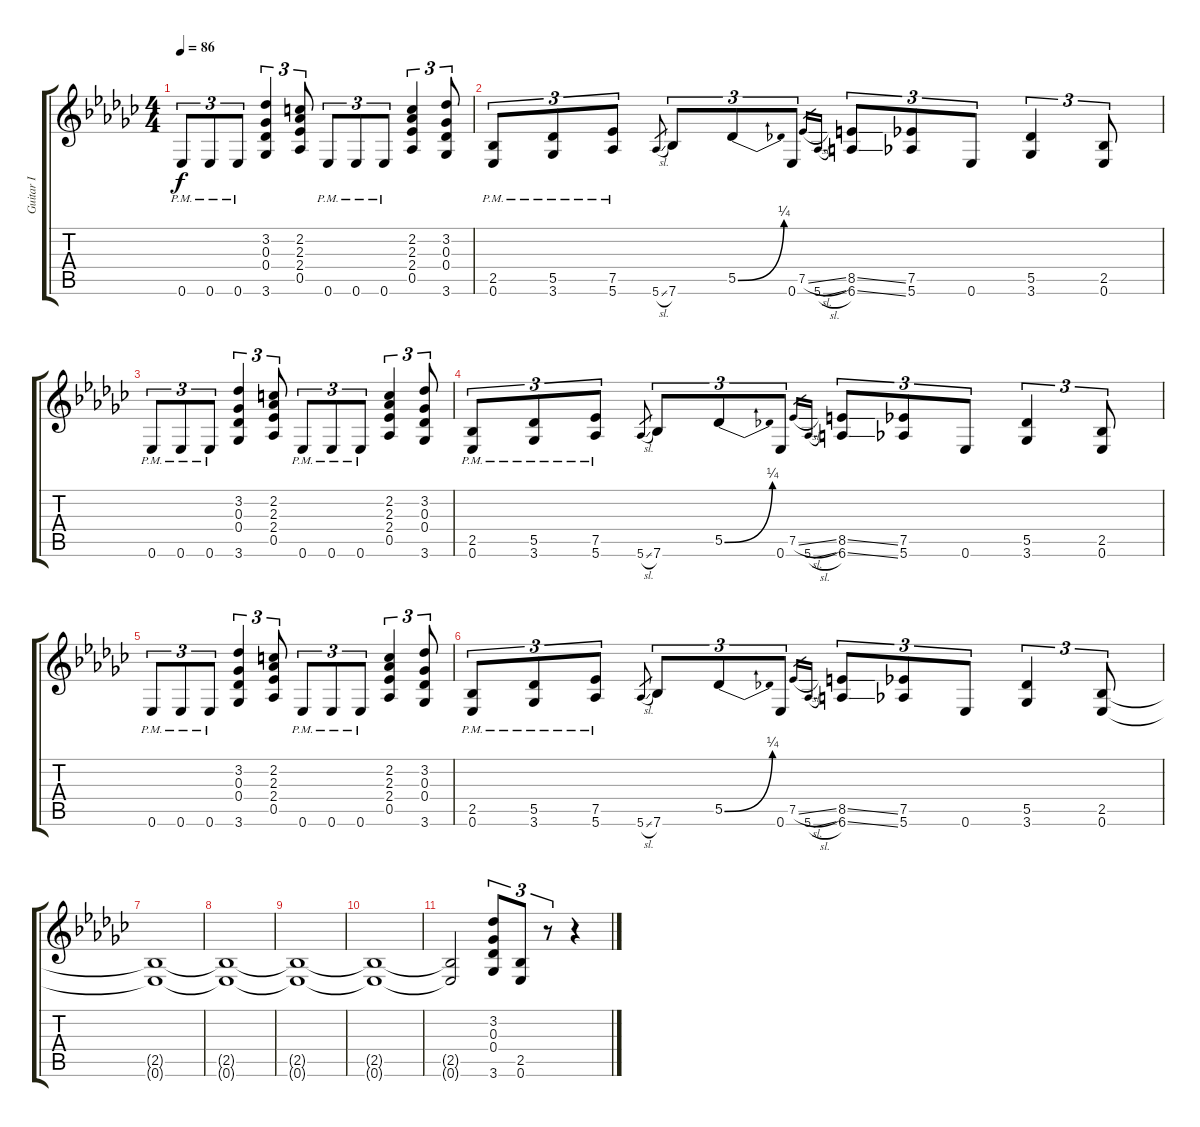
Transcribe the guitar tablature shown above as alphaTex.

\track ("Guitar I" "Guitar I") {instrument distortionguitar}
\staff {score tabs}
\tuning (Eb4 Bb3 Gb3 Db3 Ab2 Eb2) {hide}
\ts (4 4)
\tempo 86
\clef g2
\ks ebminor
0.6{pm}.8{tu (3 2) dy f} 0.6{pm}.8{tu (3 2)} 0.6{pm}.8{tu (3 2)} (3.2 0.3 0.4 3.6).4{tu (3 2)} (2.2 2.3 2.4 0.5).8{tu (3 2)} 0.6{pm}.8{tu (3 2)} 0.6{pm}.8{tu (3 2)} 0.6{pm}.8{tu (3 2)} (2.2 2.3 2.4 0.5).4{tu (3 2)} (3.2 0.3 0.4 3.6).8{tu (3 2)} |
(2.5{pm} 0.6{pm}).8{tu (3 2)} (5.5{pm} 3.6{pm}).8{tu (3 2)} (7.5{pm} 5.6{pm}).8{tu (3 2)} 5.6{sl}.8{gr} 7.6.8{tu (3 2)} 5.5{be (bend 0 0 60 1)}.8{tu (3 2)} 0.6.8{tu (3 2)} 7.5{sl}.16{gr} 5.6{sl}.16{gr} (8.5{ss} 6.6{ss}).8{tu (3 2)} (7.5 5.6).8{tu (3 2)} 0.6.8{tu (3 2)} (5.5 3.6).4{tu (3 2)} (2.5 0.6).8{tu (3 2)} |
0.6{pm}.8{tu (3 2)} 0.6{pm}.8{tu (3 2)} 0.6{pm}.8{tu (3 2)} (3.2 0.3 0.4 3.6).4{tu (3 2)} (2.2 2.3 2.4 0.5).8{tu (3 2)} 0.6{pm}.8{tu (3 2)} 0.6{pm}.8{tu (3 2)} 0.6{pm}.8{tu (3 2)} (2.2 2.3 2.4 0.5).4{tu (3 2)} (3.2 0.3 0.4 3.6).8{tu (3 2)} |
(2.5{pm} 0.6{pm}).8{tu (3 2)} (5.5{pm} 3.6{pm}).8{tu (3 2)} (7.5{pm} 5.6{pm}).8{tu (3 2)} 5.6{sl}.8{gr} 7.6.8{tu (3 2)} 5.5{be (bend 0 0 60 1)}.8{tu (3 2)} 0.6.8{tu (3 2)} 7.5{sl}.16{gr} 5.6{sl}.16{gr} (8.5{ss} 6.6{ss}).8{tu (3 2)} (7.5 5.6).8{tu (3 2)} 0.6.8{tu (3 2)} (5.5 3.6).4{tu (3 2)} (2.5 0.6).8{tu (3 2)} |
0.6{pm}.8{tu (3 2)} 0.6{pm}.8{tu (3 2)} 0.6{pm}.8{tu (3 2)} (3.2 0.3 0.4 3.6).4{tu (3 2)} (2.2 2.3 2.4 0.5).8{tu (3 2)} 0.6{pm}.8{tu (3 2)} 0.6{pm}.8{tu (3 2)} 0.6{pm}.8{tu (3 2)} (2.2 2.3 2.4 0.5).4{tu (3 2)} (3.2 0.3 0.4 3.6).8{tu (3 2)} |
(2.5{pm} 0.6{pm}).8{tu (3 2)} (5.5{pm} 3.6{pm}).8{tu (3 2)} (7.5{pm} 5.6{pm}).8{tu (3 2)} 5.6{sl}.8{gr} 7.6.8{tu (3 2)} 5.5{be (bend 0 0 60 1)}.8{tu (3 2)} 0.6.8{tu (3 2)} 7.5{sl}.16{gr} 5.6{sl}.16{gr} (8.5{ss} 6.6{ss}).8{tu (3 2)} (7.5 5.6).8{tu (3 2)} 0.6.8{tu (3 2)} (5.5 3.6).4{tu (3 2)} (2.5 0.6).8{tu (3 2)} |
(2.5{t} 0.6{t}).1 |
(2.5{t} 0.6{t}).1 |
(2.5{t} 0.6{t}).1 |
(2.5{t} 0.6{t}).1 |
(2.5{t} 0.6{t}).2 (3.2 0.3 0.4 3.6).8{tu (3 2)} (2.5 0.6).8{tu (3 2)} r.8{tu (3 2)} r.4
